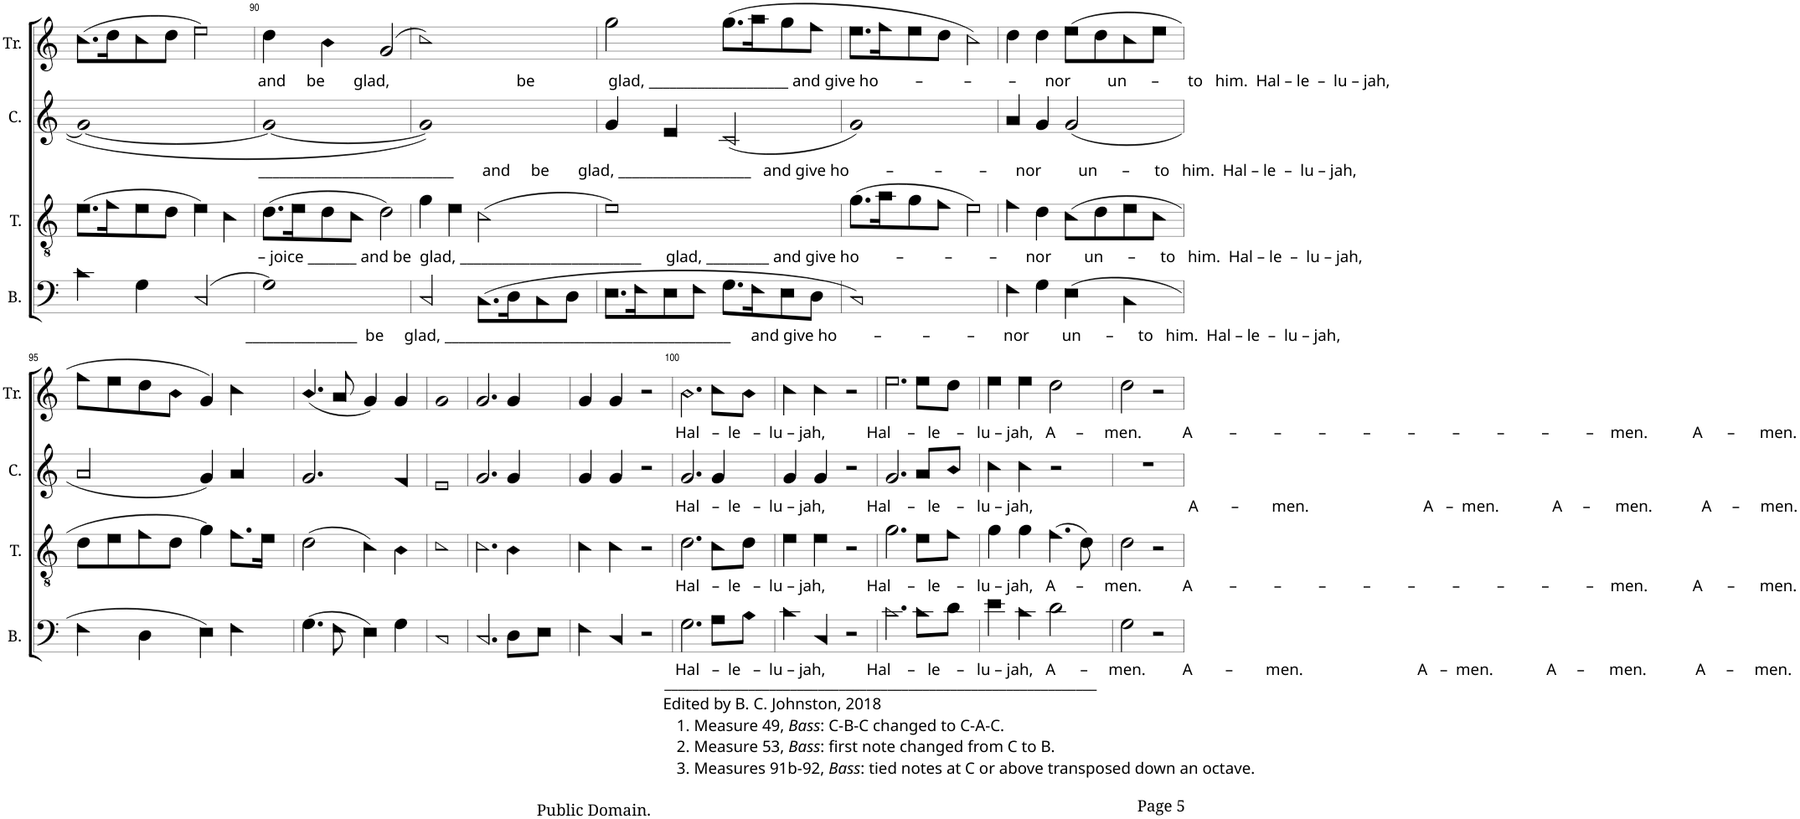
**kern	**kern	**kern	**kern
*part4	*part3	*part2	*part1
*staff4	*staff3	*staff2	*staff1
*I"Bass	*I"Tenor	*I"C.	*I"Tr.
*I'B.	*I'T.	*I'C.	*I'Tr.
!!LO:PB:g=z
*clefF4	*clefGv2	*clefG2	*clefG2
*k[]	*k[]	*k[]	*k[]
*M2/2	*M2/2	*M2/2	*M2/2
*met(c|)	*met(c|)	*met(c|)	*met(c|)
=89	=89	=89	=89
4c!\	(8.e!\L	1g!_	(8.cc!\L
.	16f!\K	.	16dd!\K
4G!\	8e!\	.	8cc!\
.	8d!\J	.	8dd!\J
(2C!/	4e!\)	.	2ee!\)
.	4c!\	.	.
=90	=90	=90	=90
!	!	!	!LO:TX:b:t=and     be       glad,                               be                  glad, ____________________ and give ho         –          –         –       nor         un      –       to   him.  Hal – le  –  lu – jah,
!	!	!LO:TX:b:t=____________________________       and     be       glad, ___________________   and give ho         –          –         –       nor         un      –      to   him.  Hal – le  –  lu – jah,	!
!	!LO:TX:b:t=– joice _______ and be  glad, __________________________      glad, _________ and give ho         –          –         –       nor        un      –      to   him.  Hal – le  –  lu – jah,	!	!
!LO:TX:b:t=________________  be     glad, _________________________________________     and give ho         –          –         –       nor        un      –      to   him.  Hal – le  –  lu – jah,	!	!	!
1G!)	(8.d!\L	1g!_	4dd!\
.	16e!\K	.	.
.	8d!\	.	4b!\
.	8c!\J	.	.
.	2d!\)	.	(2g!/
=91	=91	=91	=91
2C!/	4g!\	1g!]	1cc!)
.	4e!\	.	.
(8.C!\L	(2c!\	.	.
16D!\K	.	.	.
8C!\	.	.	.
8D!\J	.	.	.
=92	=92	=92	=92
8.E!\L	1e!)	4g!/	2gg!\
16F!\K	.	.	.
8E!\	.	4e!/	.
8F!\J	.	.	.
8.G!\L	.	(2c!/	(8.gg!\L
16F!\K	.	.	16aa!\K
8E!\	.	.	8gg!\
8D!\J	.	.	8ff!\J
=93	=93	=93	=93
1C!)	(8.g!\L	1g!)	8.ee!\L
.	16a!\K	.	16ff!\K
.	8g!\	.	8ee!\
.	8f!\J	.	8dd!\J
.	2e!\)	.	2cc!\)
=94	=94	=94	=94
4F!\	4f!\	4a!/	4dd!\
4G!\	4d!\	4g!/	4dd!\
(4E!\	(8c!\L	(2g!/	(8ee!\L
.	8d!\	.	8dd!\
4C!\	8e!\	.	8cc!\
.	8c!\J	.	8ee!\J
!!LO:LB:g=z
=95	=95	=95	=95
4F!\	8d!\L	2a!/	8ff!\L
.	8e!\	.	8ee!\
4D!\	8f!\	.	8dd!\
.	8d!\J	.	8b!\J
4E!\)	4g!\)	4g!/)	4g!/)
4F!\	8.f!\L	4a!/	4cc!\
.	16e!\Jk	.	.
=96	=96	=96	=96
(4.G!\	(2d!\	2.g!/	(4.b!/
8F!\	.	.	8a!/
4E!\)	4c!\)	.	4g!/)
4G!\	4B!\	4f!/	4g!/
=97	=97	=97	=97
1C!	1c!	1e!	1g!
=98	=98	=98	=98
2.C!/	2.c!\	2.g!/	2.g!/
8D!\L	4B!\	4g!/	4g!/
8E!\J	.	.	.
=99	=99	=99	=99
4F!\	4c!\	4g!/	4g!/
4C!/	4c!\	4g!/	4g!/
2r	2r	2r	2r
=100	=100	=100	=100
!	!	!	!LO:TX:b:t=Hal   –  le   –  lu – jah,          Hal    –   le    –   lu – jah,   A     –     men.          A         –         –         –         –         –         –         –         –         –    men.           A      –      men.
!	!	!LO:TX:b:t=Hal   –  le   –  lu – jah,          Hal    –   le    –   lu – jah,                                      A        –        men.                            A   –  men.             A     –      men.            A     –     men.	!
!	!LO:TX:b:t=Hal   –  le   –  lu – jah,          Hal    –   le    –   lu – jah,   A     –     men.          A         –         –         –         –         –         –         –         –         –    men.           A      –      men.	!	!
!LO:TX:b:t=Hal   –  le   –  lu – jah,          Hal    –   le    –   lu – jah,   A      –     men.         A        –        men.                            A   –  men.             A     –      men.            A     –     men.	!	!	!
2.G!\	2.d!\	2.g!/	2.b!\
8A!\L	8c!\L	4g!/	8cc!\L
8B!\J	8d!\J	.	8b!\J
=101	=101	=101	=101
4c!\	4e!\	4g!/	4cc!\
4C!/	4e!\	4g!/	4cc!\
2r	2r	2r	2r
=102	=102	=102	=102
!LO:TX:b:t=______________________________________________________________	!	!	!
!LO:TX:b:t=Edited by B. C. Johnston, 2018	!	!	!
!LO:TX:b:t=1. Measure 49,	!	!	!
!LO:TX:b:i:t=Bass	!	!	!
!LO:TX:b:t=&colon; C-B-C changed to C-A-C.	!	!	!
!LO:TX:b:t=2. Measure 53,	!	!	!
!LO:TX:b:i:t=Bass	!	!	!
!LO:TX:b:t=&colon; first note changed from C to B.	!	!	!
!LO:TX:b:t=3. Measures 91b-92,	!	!	!
!LO:TX:b:i:t=Bass	!	!	!
!LO:TX:b:t=&colon; tied notes at C or above transposed down an octave.	!	!	!
2.c!\	2.g!\	2.g!/	2.ee!\
8c!\L	8e!\L	8a!/L	8ee!\L
8d!\J	8f!\J	8b!/J	8dd!\J
=103	=103	=103	=103
4e!\	4g!\	4cc!\	4ee!\
4c!\	4g!\	4cc!\	4ee!\
2d!\	(4.f!\	2r	2dd!\
.	8d!\)	.	.
=104	=104	=104	=104
2G!\	2d!\	1r	2dd!\
2r	2r	.	2r
=	=	=	=
*-	*-	*-	*-
